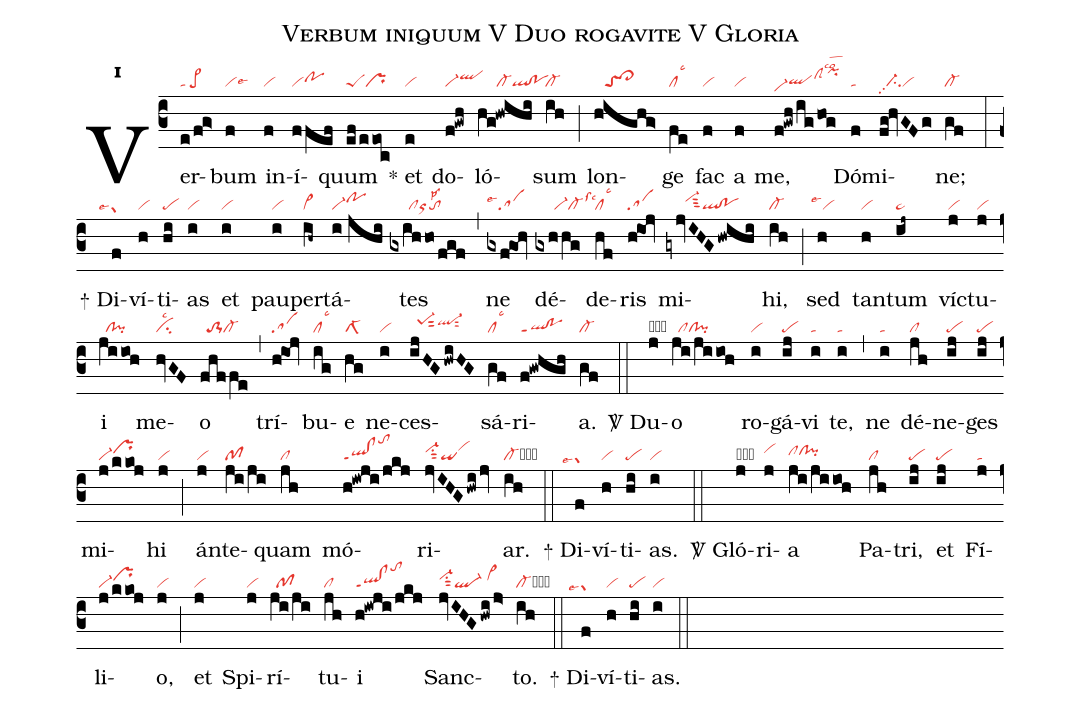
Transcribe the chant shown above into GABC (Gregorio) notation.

name:Verbum iniquum V Duo rogavite V Gloria;
office-part:re;
mode:1;
nabc-lines:1;
%%
initial-style: 1;
name:Verbum iniquum;
mode: 2;
office-part: Responsorium;
annotation: Resp.;
annotation: ii;
nabc-lines:1;
%%
(c3) Ver(e/fg>|ta/pe>)bum(f|vilse6) in(f|vi)í(ffef|vipohh)quum(ef/eeoc|peSpr) <sp>*</sp> et(e|vi) do(f!gwh|vi-qlhi)ló(hg!hwihi|//////cl-ql!po)sum(ih|cl-) (;) lon(highg>|///toS`ci~hi)ge(fe|cllsc3) fac(f|vi) a(f|vi) me,(f!gwh/ig/hog|vi-hdqlhgclShipihklsco2) Dó(f|ta)mi(fg@hvGFg|//ci-pp2vi)ne;(gf|cl-) (:)

<sp>+</sp> Di(f|````grlse1)ví(h|vi)ti(hi|pe)as(i|vi) et(i|vi) pau(i|vi)per(ih~|vi>)tá(i//jhi|vi-pohi)tes(gxihho/fgf|//////clortolsp2) (,) ne(gxf!goh|salse4) dé(gxhhg|//////vi-cl-lssc3)de(hf|cllsc3)ris(h@ioj|sa) mi(gyjvIHG/hwihi|//////vi-hisut3ql!po)hi,(ih|cl-) (;) sed(h|``vilse1) tan(h|vi)tum(ij~|pe~) víc(j|vi)tu(j|vi)i(ji/ioh|//cl!pi) me(hvGF|cilsc2)o(fhf/fe|//to-1cl-) (,) trí(h@ioj|sa)bu(ig|cllsc3)e(hg|clS-1) ne(i|vi)ces(ijHG/hwiHG|//pe-1hisut2ql-hisut2)sá(gf|cllsc3)ri(f!gwhgh|ql!poppt1)a.(gf|cl-) (::)

<sp>V/</sp> Du(j|obvi)o(ji/jiioh|//clcl!pi) ro(i|vi)gá(ij|pe)vi(i|ta) te,(i|ta) (,) ne(i|ta) dé(jh|cl)ne(ij|pe)ges(ij|pe) mi(j/kkoj|vi-prhi)hi(j|vi) (;) án(j|vi)te(ji/ji|pf)quam(jh|cl) mó(h!iwji/jkj|ql!clppt1tohm)ri(jvIHG/hwi/jv|vi-hisu1sut2qivihj)ar.(ih|cl-cb) (::)

<sp>+</sp> Di(f|````grlse4)ví(h|vi)ti(hi|pe)as.(i|vi) (::)

<sp>V/</sp> Gló(j|obvihi)ri(j|vihi)a(ji/jiioh|clhhclhh!pihh) Pa(jh|cl)tri,(ij|pe) et(ij|pe) Fí(j|ta)li(j/kkoj|vi-prhi)o,(j|vi) (;) et(j|vi) Spi(j|vi)rí(ji/ji|//pf)tu(jh|cl)i(h!iwji/jkj|ql!clppt1tohm) Sanc(jvIHG/hwi/j>|vi-hisu1sut2ql-/vi>hi)to.(ih|cl-cb) (::)

<sp>+</sp> Di(f|````grlse4)ví(h|vi)ti(hi|pe)as.(i|vi) (::)
